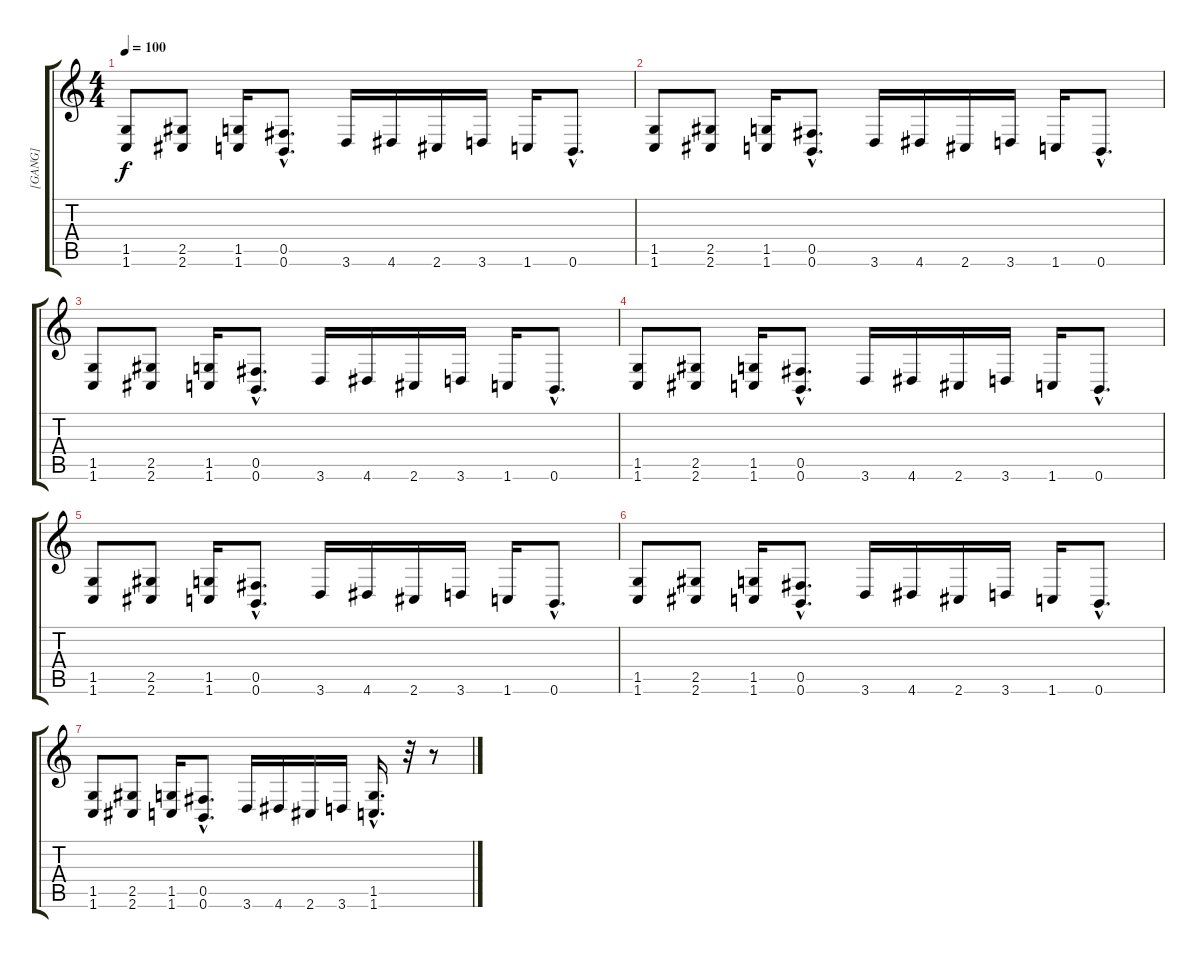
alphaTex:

\track ("[GANG]" "[GANG]") {instrument distortionguitar}
\staff {score tabs}
\tuning (Db4 Ab3 E3 B2 Gb2 B1) {hide}
\ts (4 4)
\tempo 100
\clef g2
\ks c
(1.5 1.6).8{dy f} (2.5 2.6).8 (1.5 1.6).16 (0.5{hac} 0.6{hac}).8{d} 3.6.16 4.6.16 2.6.16 3.6.16 1.6.16 0.6{hac}.8{d} |
(1.5 1.6).8 (2.5 2.6).8 (1.5 1.6).16 (0.5{hac} 0.6{hac}).8{d} 3.6.16 4.6.16 2.6.16 3.6.16 1.6.16 0.6{hac}.8{d} |
(1.5 1.6).8 (2.5 2.6).8 (1.5 1.6).16 (0.5{hac} 0.6{hac}).8{d} 3.6.16 4.6.16 2.6.16 3.6.16 1.6.16 0.6{hac}.8{d} |
(1.5 1.6).8 (2.5 2.6).8 (1.5 1.6).16 (0.5{hac} 0.6{hac}).8{d} 3.6.16 4.6.16 2.6.16 3.6.16 1.6.16 0.6{hac}.8{d} |
(1.5 1.6).8 (2.5 2.6).8 (1.5 1.6).16 (0.5{hac} 0.6{hac}).8{d} 3.6.16 4.6.16 2.6.16 3.6.16 1.6.16 0.6{hac}.8{d} |
(1.5 1.6).8 (2.5 2.6).8 (1.5 1.6).16 (0.5{hac} 0.6{hac}).8{d} 3.6.16 4.6.16 2.6.16 3.6.16 1.6.16 0.6{hac}.8{d} |
(1.5 1.6).8 (2.5 2.6).8 (1.5 1.6).16 (0.5{hac} 0.6{hac}).8{d} 3.6.16 4.6.16 2.6.16 3.6.16 (1.5{hac} 1.6{hac}).16{d} r.32 r.8
